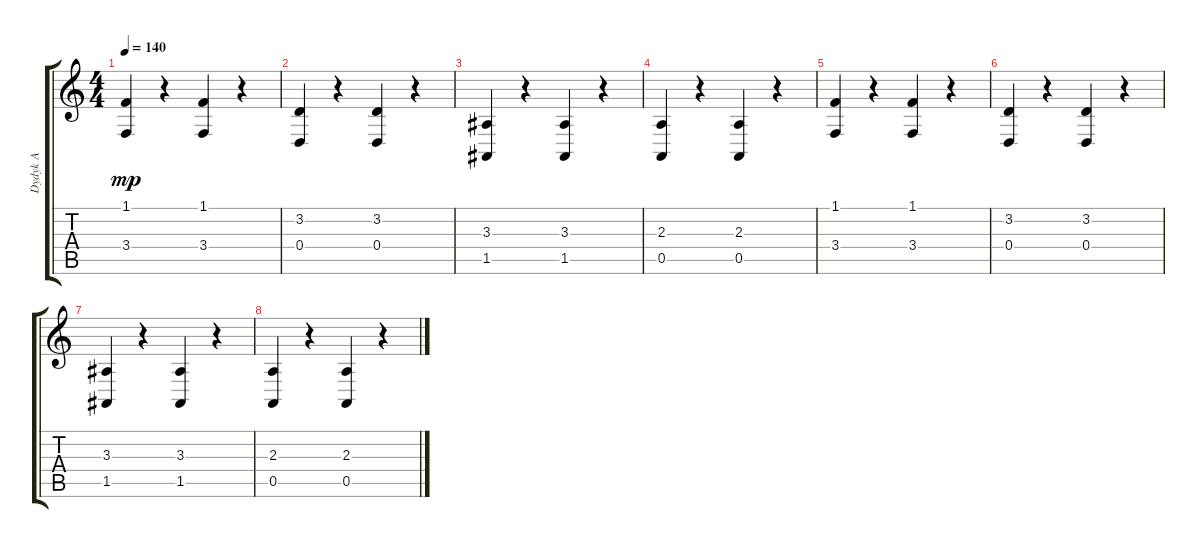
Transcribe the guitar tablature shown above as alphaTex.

\track ("Dydyk A" "Dydyk A") {instrument cello}
\staff {score tabs}
\tuning (E4 B3 G3 D3 A2 E2) {hide}
\ts (4 4)
\tempo 140
\clef g2
\ks c
(1.1 3.4).4{dy mp} r.4 (1.1 3.4).4 r.4 |
(3.2 0.4).4 r.4 (3.2 0.4).4 r.4 |
(3.3 1.5).4 r.4 (3.3 1.5).4 r.4 |
(2.3 0.5).4 r.4 (2.3 0.5).4 r.4 |
(1.1 3.4).4 r.4 (1.1 3.4).4 r.4 |
(3.2 0.4).4 r.4 (3.2 0.4).4 r.4 |
(3.3 1.5).4 r.4 (3.3 1.5).4 r.4 |
(2.3 0.5).4 r.4 (2.3 0.5).4 r.4
